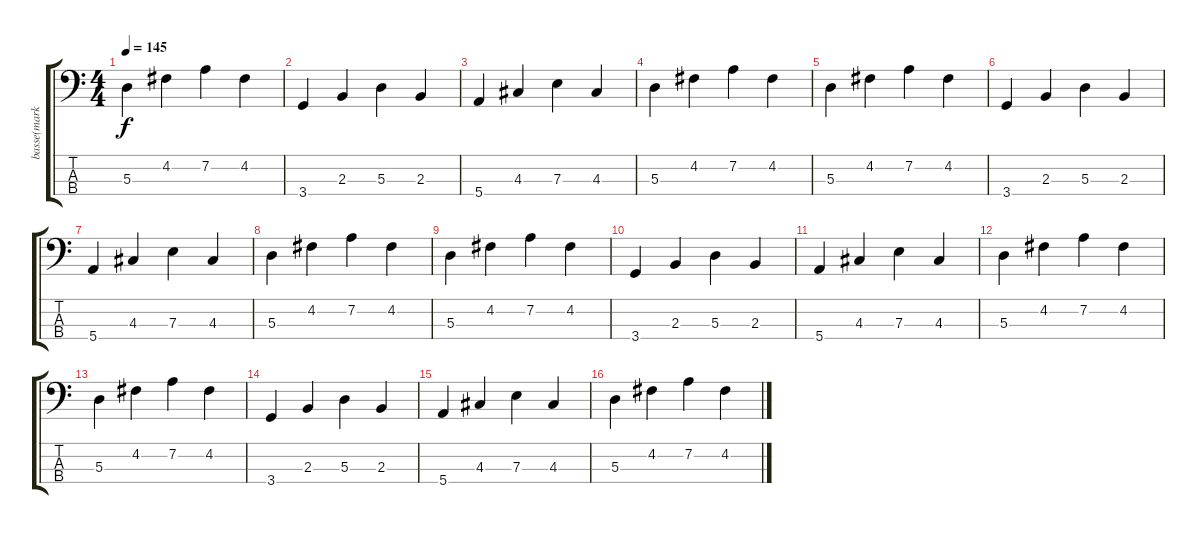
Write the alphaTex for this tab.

\track ("basse(mark)" "basse(mark") {instrument electricbasspick}
\staff {score tabs}
\tuning (G2 D2 A1 E1) {hide}
\ts (4 4)
\tempo 145
\clef f4
\ks c
5.3.4{dy f} 4.2.4 7.2.4 4.2.4 |
3.4.4 2.3.4 5.3.4 2.3.4 |
5.4.4 4.3.4 7.3.4 4.3.4 |
5.3.4 4.2.4 7.2.4 4.2.4 |
5.3.4 4.2.4 7.2.4 4.2.4 |
3.4.4 2.3.4 5.3.4 2.3.4 |
5.4.4 4.3.4 7.3.4 4.3.4 |
5.3.4 4.2.4 7.2.4 4.2.4 |
5.3.4 4.2.4 7.2.4 4.2.4 |
3.4.4 2.3.4 5.3.4 2.3.4 |
5.4.4 4.3.4 7.3.4 4.3.4 |
5.3.4 4.2.4 7.2.4 4.2.4 |
5.3.4 4.2.4 7.2.4 4.2.4 |
3.4.4 2.3.4 5.3.4 2.3.4 |
5.4.4 4.3.4 7.3.4 4.3.4 |
5.3.4 4.2.4 7.2.4 4.2.4
